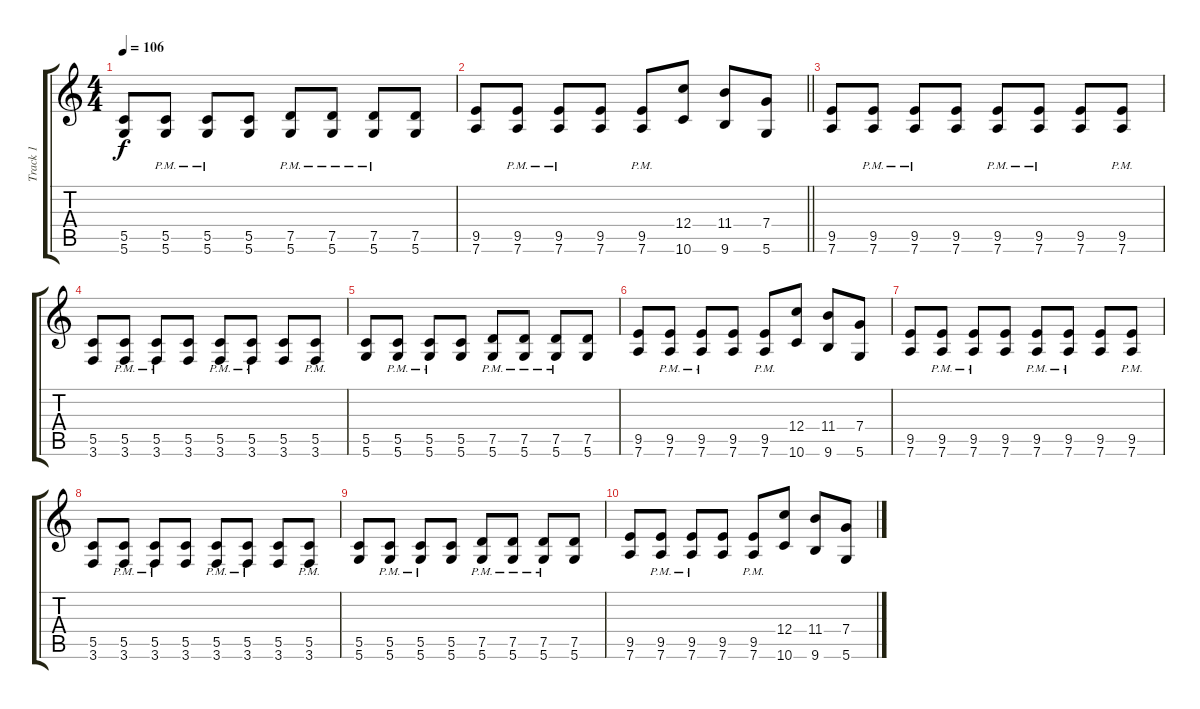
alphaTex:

\track ("Track 1" "Track 1") {instrument distortionguitar}
\staff {score tabs}
\tuning (D4 A3 F3 C3 G2 D2) {hide}
\ts (4 4)
\tempo 106
\clef g2
\ks c
(5.5 5.6).8{dy f} (5.5{pm} 5.6{pm}).8 (5.5{pm} 5.6{pm}).8 (5.5 5.6).8 (7.5{pm} 5.6{pm}).8 (7.5{pm} 5.6{pm}).8 (7.5{pm} 5.6{pm}).8 (7.5 5.6).8 |
\barLineRight lightlight
(9.5 7.6).8 (9.5{pm} 7.6{pm}).8 (9.5{pm} 7.6{pm}).8 (9.5 7.6).8 (9.5{pm} 7.6{pm}).8 (12.4 10.6).8 (11.4 9.6).8 (7.4 5.6).8 |
\section ("" "")
(9.5 7.6).8 (9.5{pm} 7.6{pm}).8 (9.5{pm} 7.6{pm}).8 (9.5 7.6).8 (9.5{pm} 7.6{pm}).8 (9.5{pm} 7.6{pm}).8 (9.5 7.6).8 (9.5{pm} 7.6{pm}).8 |
(5.5 3.6).8 (5.5{pm} 3.6{pm}).8 (5.5{pm} 3.6{pm}).8 (5.5 3.6).8 (5.5{pm} 3.6{pm}).8 (5.5{pm} 3.6{pm}).8 (5.5 3.6).8 (5.5{pm} 3.6{pm}).8 |
(5.5 5.6).8 (5.5{pm} 5.6{pm}).8 (5.5{pm} 5.6{pm}).8 (5.5 5.6).8 (7.5{pm} 5.6{pm}).8 (7.5{pm} 5.6{pm}).8 (7.5{pm} 5.6{pm}).8 (7.5 5.6).8 |
(9.5 7.6).8 (9.5{pm} 7.6{pm}).8 (9.5{pm} 7.6{pm}).8 (9.5 7.6).8 (9.5{pm} 7.6{pm}).8 (12.4 10.6).8 (11.4 9.6).8 (7.4 5.6).8 |
(9.5 7.6).8 (9.5{pm} 7.6{pm}).8 (9.5{pm} 7.6{pm}).8 (9.5 7.6).8 (9.5{pm} 7.6{pm}).8 (9.5{pm} 7.6{pm}).8 (9.5 7.6).8 (9.5{pm} 7.6{pm}).8 |
(5.5 3.6).8 (5.5{pm} 3.6{pm}).8 (5.5{pm} 3.6{pm}).8 (5.5 3.6).8 (5.5{pm} 3.6{pm}).8 (5.5{pm} 3.6{pm}).8 (5.5 3.6).8 (5.5{pm} 3.6{pm}).8 |
(5.5 5.6).8 (5.5{pm} 5.6{pm}).8 (5.5{pm} 5.6{pm}).8 (5.5 5.6).8 (7.5{pm} 5.6{pm}).8 (7.5{pm} 5.6{pm}).8 (7.5{pm} 5.6{pm}).8 (7.5 5.6).8 |
(9.5 7.6).8 (9.5{pm} 7.6{pm}).8 (9.5{pm} 7.6{pm}).8 (9.5 7.6).8 (9.5{pm} 7.6{pm}).8 (12.4 10.6).8 (11.4 9.6).8 (7.4 5.6).8
